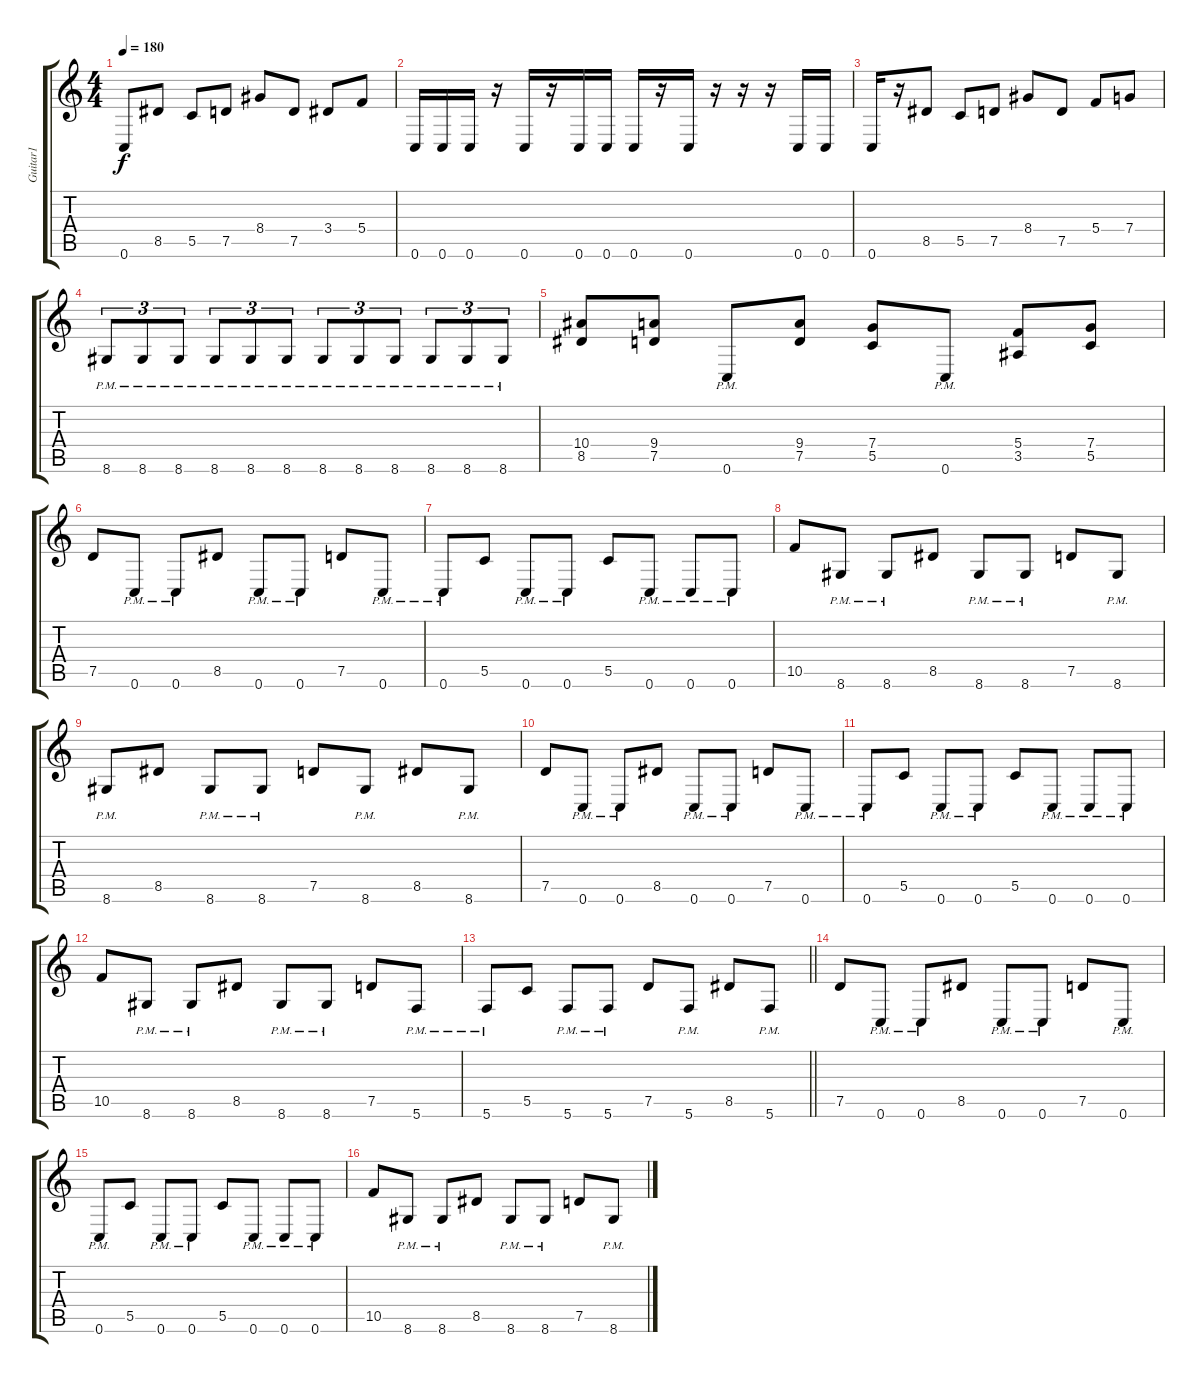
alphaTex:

\track ("Guitar1" "Guitar1") {instrument distortionguitar}
\staff {score tabs}
\tuning (D4 A3 F3 C3 G2 C2) {hide}
\ts (4 4)
\tempo 180
\clef g2
\ks c
0.6.8{dy f} 8.5.8 5.5.8 7.5.8 8.4.8 7.5.8 3.4.8 5.4.8 |
0.6.16 0.6.16 0.6.16 r.16 0.6.16 r.16 0.6.16 0.6.16 0.6.16 r.16 0.6.16 r.16 r.16 r.16 0.6.16 0.6.16 |
0.6.16 r.16 8.5.8 5.5.8 7.5.8 8.4.8 7.5.8 5.4.8 7.4.8 |
8.6{pm}.8{tu (3 2)} 8.6{pm}.8{tu (3 2)} 8.6{pm}.8{tu (3 2)} 8.6{pm}.8{tu (3 2)} 8.6{pm}.8{tu (3 2)} 8.6{pm}.8{tu (3 2)} 8.6{pm}.8{tu (3 2)} 8.6{pm}.8{tu (3 2)} 8.6{pm}.8{tu (3 2)} 8.6{pm}.8{tu (3 2)} 8.6{pm}.8{tu (3 2)} 8.6{pm}.8{tu (3 2)} |
(10.4 8.5).8 (9.4 7.5).8 0.6{pm}.8 (9.4 7.5).8 (7.4 5.5).8 0.6{pm}.8 (5.4 3.5).8 (7.4 5.5).8 |
7.5.8 0.6{pm}.8 0.6{pm}.8 8.5.8 0.6{pm}.8 0.6{pm}.8 7.5.8 0.6{pm}.8 |
0.6{pm}.8 5.5.8 0.6{pm}.8 0.6{pm}.8 5.5.8 0.6{pm}.8 0.6{pm}.8 0.6{pm}.8 |
10.5.8 8.6{pm}.8 8.6{pm}.8 8.5.8 8.6{pm}.8 8.6{pm}.8 7.5.8 8.6{pm}.8 |
8.6{pm}.8 8.5.8 8.6{pm}.8 8.6{pm}.8 7.5.8 8.6{pm}.8 8.5.8 8.6{pm}.8 |
7.5.8 0.6{pm}.8 0.6{pm}.8 8.5.8 0.6{pm}.8 0.6{pm}.8 7.5.8 0.6{pm}.8 |
0.6{pm}.8 5.5.8 0.6{pm}.8 0.6{pm}.8 5.5.8 0.6{pm}.8 0.6{pm}.8 0.6{pm}.8 |
10.5.8 8.6{pm}.8 8.6{pm}.8 8.5.8 8.6{pm}.8 8.6{pm}.8 7.5.8 5.6{pm}.8 |
\barLineRight lightlight
5.6{pm}.8 5.5.8 5.6{pm}.8 5.6{pm}.8 7.5.8 5.6{pm}.8 8.5.8 5.6{pm}.8 |
7.5.8 0.6{pm}.8 0.6{pm}.8 8.5.8 0.6{pm}.8 0.6{pm}.8 7.5.8 0.6{pm}.8 |
0.6{pm}.8 5.5.8 0.6{pm}.8 0.6{pm}.8 5.5.8 0.6{pm}.8 0.6{pm}.8 0.6{pm}.8 |
10.5.8 8.6{pm}.8 8.6{pm}.8 8.5.8 8.6{pm}.8 8.6{pm}.8 7.5.8 8.6{pm}.8
